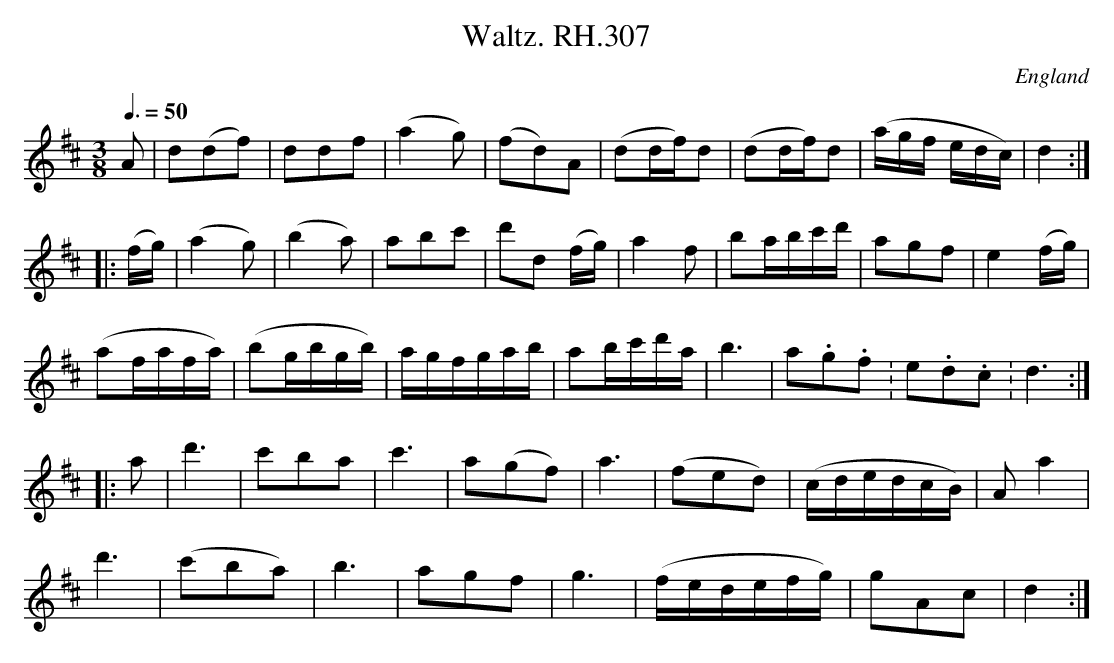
X:1
T:Waltz. RH.307
L:1/16
M:3/8
O:England
Q:3/8=50
K:D
A2|d2(d2f2)|d2d2f2|(a4g2)|(f2d2)A2|\
(d2df)d2|(d2df)d2|(agf edc)|d4:|!
|:(fg)|(a4g2)|(b4a2)|a2b2c'2|d'2d2 (fg)|\
a4f2|b2abc'd'|a2g2f2|e4(fg)|!
(a2fafa)|(b2gbgb)|agfgab|a2bc'd'a|\
b6|a2.g2.f2.|e2.d2.c2.|d6:|!
|:a2|d'6|c'2b2a2|c'6|a2(g2f2)|\
a6|(f2e2d2)|(cdedcB)|A2a4|!
d'6|(c'2b2a2)|b6|a2g2f2|\
g6|(fedefg)|g2A2c2|d4:|
